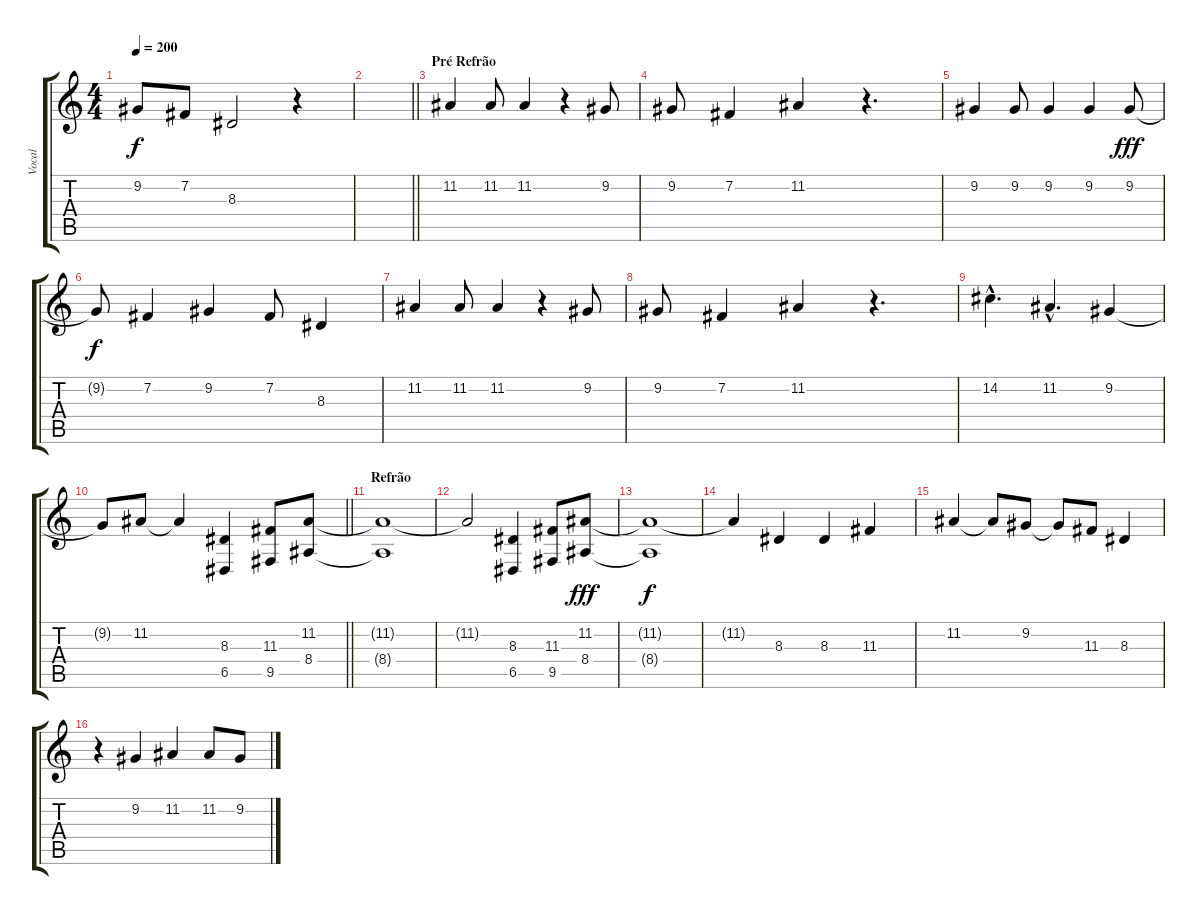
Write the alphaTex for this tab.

\track ("Vocal" "Vocal") {instrument trumpet}
\staff {score tabs}
\tuning (E4 B3 G3 D3 A2 E2) {hide}
\ts (4 4)
\tempo 200
\clef g2
\ks c
9.2{t}.8{dy f} 7.2.8 8.3.2 r.4 |
\barLineRight lightlight
|
\section ("" "Pré Refrão")
11.2.4 11.2.8 11.2.4 r.4 9.2.8 |
9.2.8 7.2.4 11.2.4 r.4{d} |
9.2.4 9.2.8 9.2.4 9.2.4 9.2.8{dy fff} |
9.2{t}.8{dy f} 7.2.4 9.2.4 7.2.8 8.3.4 |
11.2.4 11.2.8 11.2.4 r.4 9.2.8 |
9.2.8 7.2.4 11.2.4 r.4{d} |
14.2{hac}.4{d} 11.2{hac}.4{d} 9.2.4 |
\barLineRight lightlight
9.2{t}.8 11.2.8 11.2{t}.4 (8.3 6.5).4 (11.3 9.5).8 (11.2 8.4).8 |
\section ("" "Refrão")
(11.2{t} 8.4{t}).1 |
11.2{t}.2 (8.3 6.5).4 (11.3 9.5).8 (11.2 8.4).8{dy fff} |
(11.2{t} 8.4{t}).1{dy f} |
11.2{t}.4 8.3.4 8.3.4 11.3.4 |
11.2.4 11.2{t}.8 9.2.8 9.2{t}.8 11.3.8 8.3.4 |
r.4 9.2.4 11.2.4 11.2.8 9.2.8
